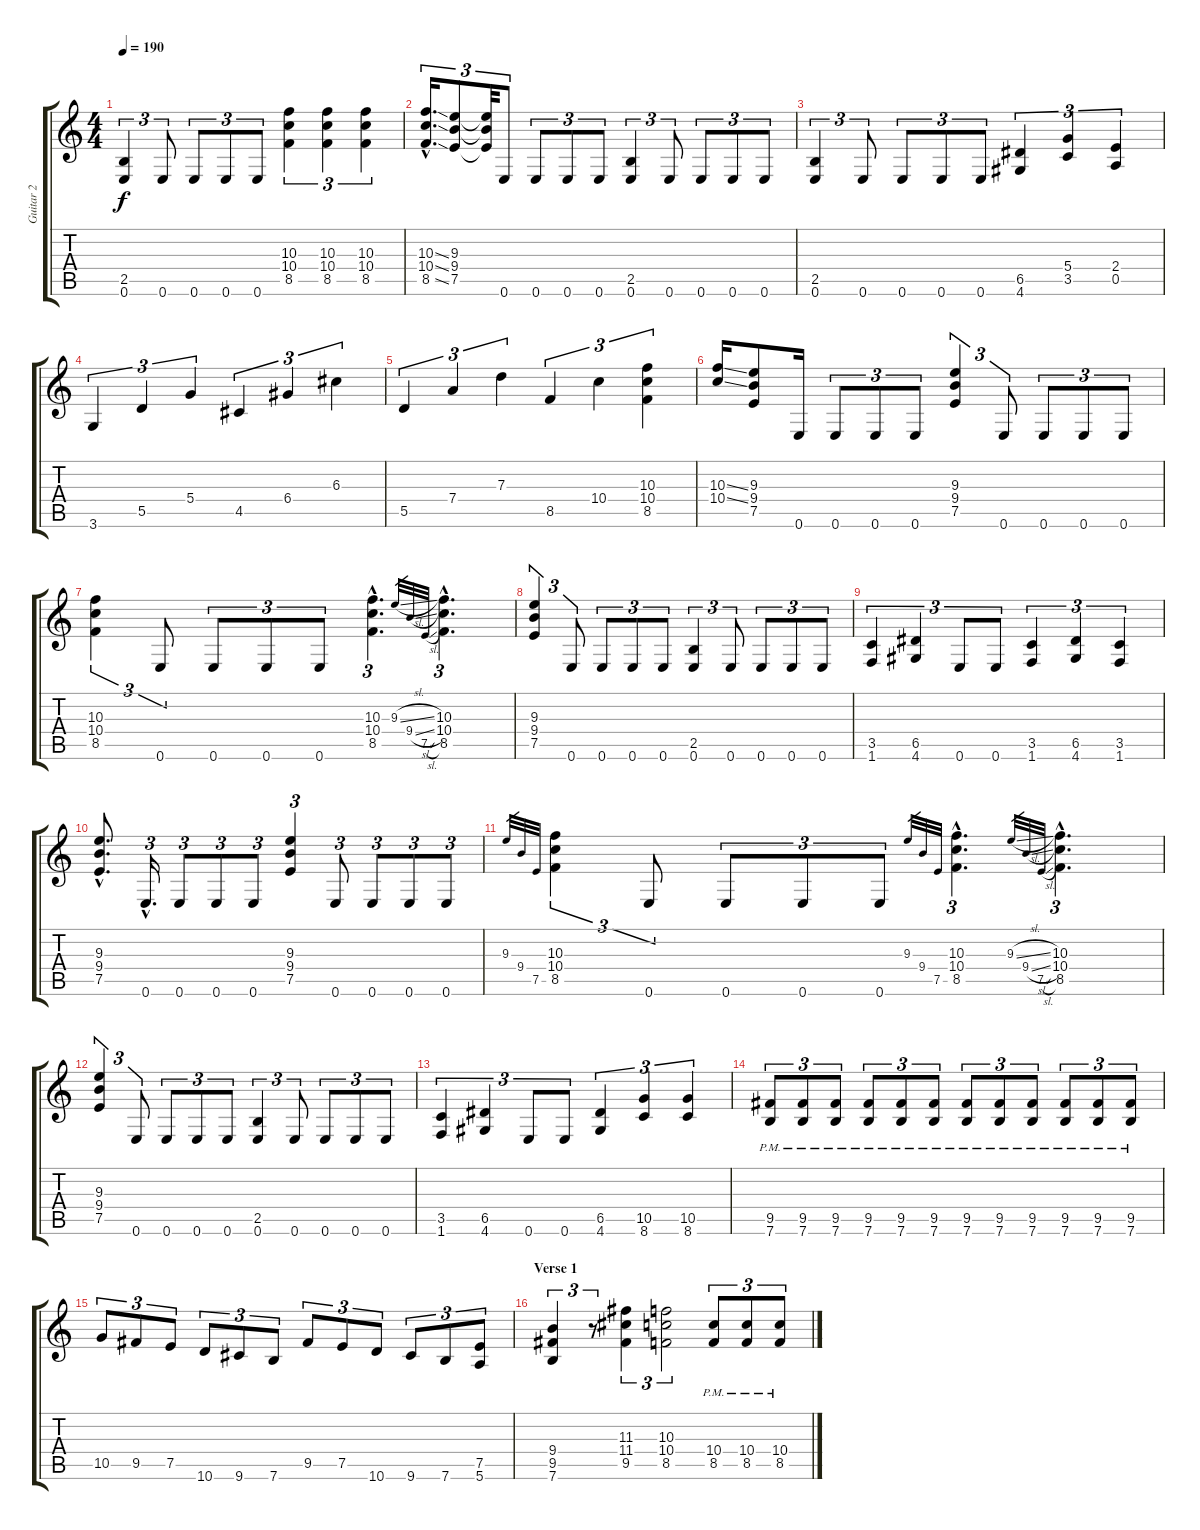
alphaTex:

\track ("Guitar 2" "Guitar 2") {instrument distortionguitar}
\staff {score tabs}
\tuning (E4 B3 G3 D3 A2 E2) {hide}
\ts (4 4)
\tempo 190
\clef g2
\ks c
(2.5 0.6).4{tu (3 2) dy f} 0.6.8{tu (3 2)} 0.6.8{tu (3 2)} 0.6.8{tu (3 2)} 0.6.8{tu (3 2)} (10.3 10.4 8.5).4{tu (3 2)} (10.3 10.4 8.5).4{tu (3 2)} (10.3 10.4 8.5).4{tu (3 2)} |
(10.3{ss hac} 10.4{ss hac} 8.5{ss hac}).16{d tu (3 2)} (9.3 9.4 7.5).8{tu (3 2)} (9.3{t} 9.4{t} 7.5{t}).32{tu (3 2)} 0.6.8{tu (3 2)} 0.6.8{tu (3 2)} 0.6.8{tu (3 2)} 0.6.8{tu (3 2)} (2.5 0.6).4{tu (3 2)} 0.6.8{tu (3 2)} 0.6.8{tu (3 2)} 0.6.8{tu (3 2)} 0.6.8{tu (3 2)} |
(2.5 0.6).4{tu (3 2)} 0.6.8{tu (3 2)} 0.6.8{tu (3 2)} 0.6.8{tu (3 2)} 0.6.8{tu (3 2)} (6.5 4.6).4{tu (3 2)} (5.4 3.5).4{tu (3 2)} (2.4 0.5).4{tu (3 2)} |
3.6.4{tu (3 2)} 5.5.4{tu (3 2)} 5.4.4{tu (3 2)} 4.5.4{tu (3 2)} 6.4.4{tu (3 2)} 6.3.4{tu (3 2)} |
5.5.4{tu (3 2)} 7.4.4{tu (3 2)} 7.3.4{tu (3 2)} 8.5.4{tu (3 2)} 10.4.4{tu (3 2)} (10.3 10.4 8.5).4{tu (3 2)} |
(10.3{ss} 10.4{ss}).16 (9.3 9.4 7.5).8 0.6.16 0.6.8{tu (3 2)} 0.6.8{tu (3 2)} 0.6.8{tu (3 2)} (9.3 9.4 7.5).4{tu (3 2)} 0.6.8{tu (3 2)} 0.6.8{tu (3 2)} 0.6.8{tu (3 2)} 0.6.8{tu (3 2)} |
(10.3 10.4 8.5).4{tu (3 2)} 0.6.8{tu (3 2)} 0.6.8{tu (3 2)} 0.6.8{tu (3 2)} 0.6.8{tu (3 2)} (10.3{hac} 10.4{hac} 8.5{hac}).4{d tu (3 2)} 9.3{sl}.32{gr} 9.4{sl}.32{gr} 7.5{sl}.32{gr} (10.3{hac} 10.4{hac} 8.5{hac}).4{d tu (3 2)} |
(9.3 9.4 7.5).4{tu (3 2)} 0.6.8{tu (3 2)} 0.6.8{tu (3 2)} 0.6.8{tu (3 2)} 0.6.8{tu (3 2)} (2.5 0.6).4{tu (3 2)} 0.6.8{tu (3 2)} 0.6.8{tu (3 2)} 0.6.8{tu (3 2)} 0.6.8{tu (3 2)} |
(3.5 1.6).4{tu (3 2)} (6.5 4.6).4{tu (3 2)} 0.6.8{tu (3 2)} 0.6.8{tu (3 2)} (3.5 1.6).4{tu (3 2)} (6.5 4.6).4{tu (3 2)} (3.5 1.6).4{tu (3 2)} |
(9.3{hac} 9.4{hac} 7.5{hac}).8{d} 0.6{hac}.16{d tu (3 2)} 0.6.8{tu (3 2)} 0.6.8{tu (3 2)} 0.6.8{tu (3 2)} (9.3 9.4 7.5).4{tu (3 2)} 0.6.8{tu (3 2)} 0.6.8{tu (3 2)} 0.6.8{tu (3 2)} 0.6.8{tu (3 2)} |
9.3.32{gr} 9.4.32{gr} 7.5.32{gr} (10.3 10.4 8.5).4{tu (3 2)} 0.6.8{tu (3 2)} 0.6.8{tu (3 2)} 0.6.8{tu (3 2)} 0.6.8{tu (3 2)} 9.3.32{gr} 9.4.32{gr} 7.5.32{gr} (10.3{hac} 10.4{hac} 8.5{hac}).4{d tu (3 2)} 9.3{sl}.32{gr} 9.4{sl}.32{gr} 7.5{sl}.32{gr} (10.3{hac} 10.4{hac} 8.5{hac}).4{d tu (3 2)} |
(9.3 9.4 7.5).4{tu (3 2)} 0.6.8{tu (3 2)} 0.6.8{tu (3 2)} 0.6.8{tu (3 2)} 0.6.8{tu (3 2)} (2.5 0.6).4{tu (3 2)} 0.6.8{tu (3 2)} 0.6.8{tu (3 2)} 0.6.8{tu (3 2)} 0.6.8{tu (3 2)} |
(3.5 1.6).4{tu (3 2)} (6.5 4.6).4{tu (3 2)} 0.6.8{tu (3 2)} 0.6.8{tu (3 2)} (6.5 4.6).4{tu (3 2)} (10.5 8.6).4{tu (3 2)} (10.5 8.6).4{tu (3 2)} |
(9.5{pm} 7.6).8{tu (3 2)} (9.5{pm} 7.6).8{tu (3 2)} (9.5{pm} 7.6).8{tu (3 2)} (9.5{pm} 7.6).8{tu (3 2)} (9.5{pm} 7.6).8{tu (3 2)} (9.5{pm} 7.6).8{tu (3 2)} (9.5{pm} 7.6).8{tu (3 2)} (9.5{pm} 7.6).8{tu (3 2)} (9.5{pm} 7.6).8{tu (3 2)} (9.5{pm} 7.6).8{tu (3 2)} (9.5{pm} 7.6).8{tu (3 2)} (9.5{pm} 7.6).8{tu (3 2)} |
10.5.8{tu (3 2)} 9.5.8{tu (3 2)} 7.5.8{tu (3 2)} 10.6.8{tu (3 2)} 9.6.8{tu (3 2)} 7.6.8{tu (3 2)} 9.5.8{tu (3 2)} 7.5.8{tu (3 2)} 10.6.8{tu (3 2)} 9.6.8{tu (3 2)} 7.6.8{tu (3 2)} (7.5 5.6).8{tu (3 2)} |
\section ("" "Verse 1")
(9.4 9.5 7.6).4{tu (3 2)} r.8{tu (3 2)} (11.3 11.4 9.5).4{tu (3 2)} (10.3 10.4 8.5).2{tu (3 2)} (10.4{pm} 8.5).8{tu (3 2)} (10.4{pm} 8.5).8{tu (3 2)} (10.4{pm} 8.5).8{tu (3 2)}
